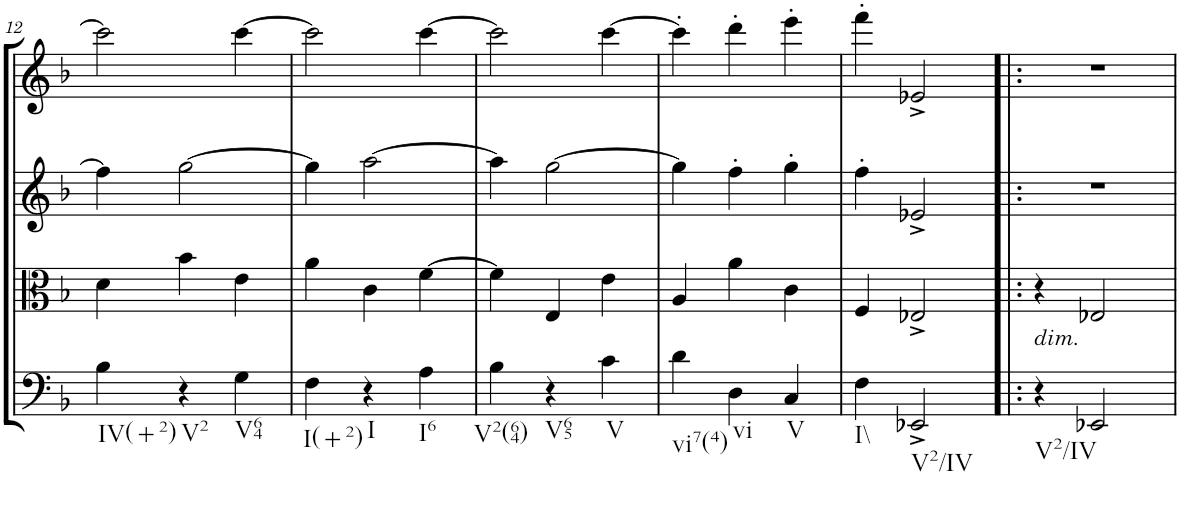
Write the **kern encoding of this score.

**kern	**kern	**kern	**kern
*part4	*part3	*part2	*part1
*staff4	*staff3	*staff2	*staff1
*I"Cello	*I"Viola	*I"2nd Violin	*I"1st Violin
*	*I'Vla	*I'Vln	*I'Vln
!!LO:PB:g=z
*clefF4	*clefC3	*clefG2	*clefG2
*k[b-]	*k[b-]	*k[b-]	*k[b-]
*F:	*F:	*F:	*F:
*M3/4	*M3/4	*M3/4	*M3/4
=12	=12	=12	=12
!LO:TX:b:t=IV(+2)	!	!	!
4B-\	4d\	4ff\]	2ccc\]
!LO:TX:b:t=V2	!	!	!
4r	4b-\	[2gg\	.
!LO:TX:b:t=V64	!	!	!
4G\	4e\	.	[4ccc\
=13	=13	=13	=13
!LO:TX:b:t=I(+2)	!	!	!
4F\	4a\	4gg\]	2ccc\]
!LO:TX:b:t=I	!	!	!
4r	4c\	[2aa\	.
!LO:TX:b:t=I6	!	!	!
4A\	[4f\	.	[4ccc\
=14	=14	=14	=14
!LO:TX:b:t=V2(64)	!	!	!
4B-\	4f\]	4aa\]	2ccc\]
!LO:TX:b:t=V65	!	!	!
4r	4E/	[2gg\	.
!LO:TX:b:t=V	!	!	!
4c\	4e\	.	[4ccc\
=15	=15	=15	=15
!LO:TX:b:t=vi7(4)	!	!	!
4d\	4A/	4gg\]	4ccc'\]
!LO:TX:b:t=vi	!	!	!
4D\	4a\	4ff'\	4ddd'\
!LO:TX:b:t=V	!	!	!
4C/	4c\	4gg'\	4eee'\
=16	=16	=16	=16
!LO:TX:b:t=I\\	!	!	!
4F\	4F/	4ff'\	4fff'\
!LO:TX:b:t=V2/IV	!	!	!
2EE-X^/	2E-X^/	2e-X^/	2e-X^/
=17!|:	=17!|:	=17!|:	=17!|:
!LO:TX:a:i:t=dim.	!	!	!
!LO:TX:b:t=V2/IV	!	!	!
4r	4r	2.r	2.r
2EE-X/	2E-X/	.	.
=	=	=	=
*-	*-	*-	*-
